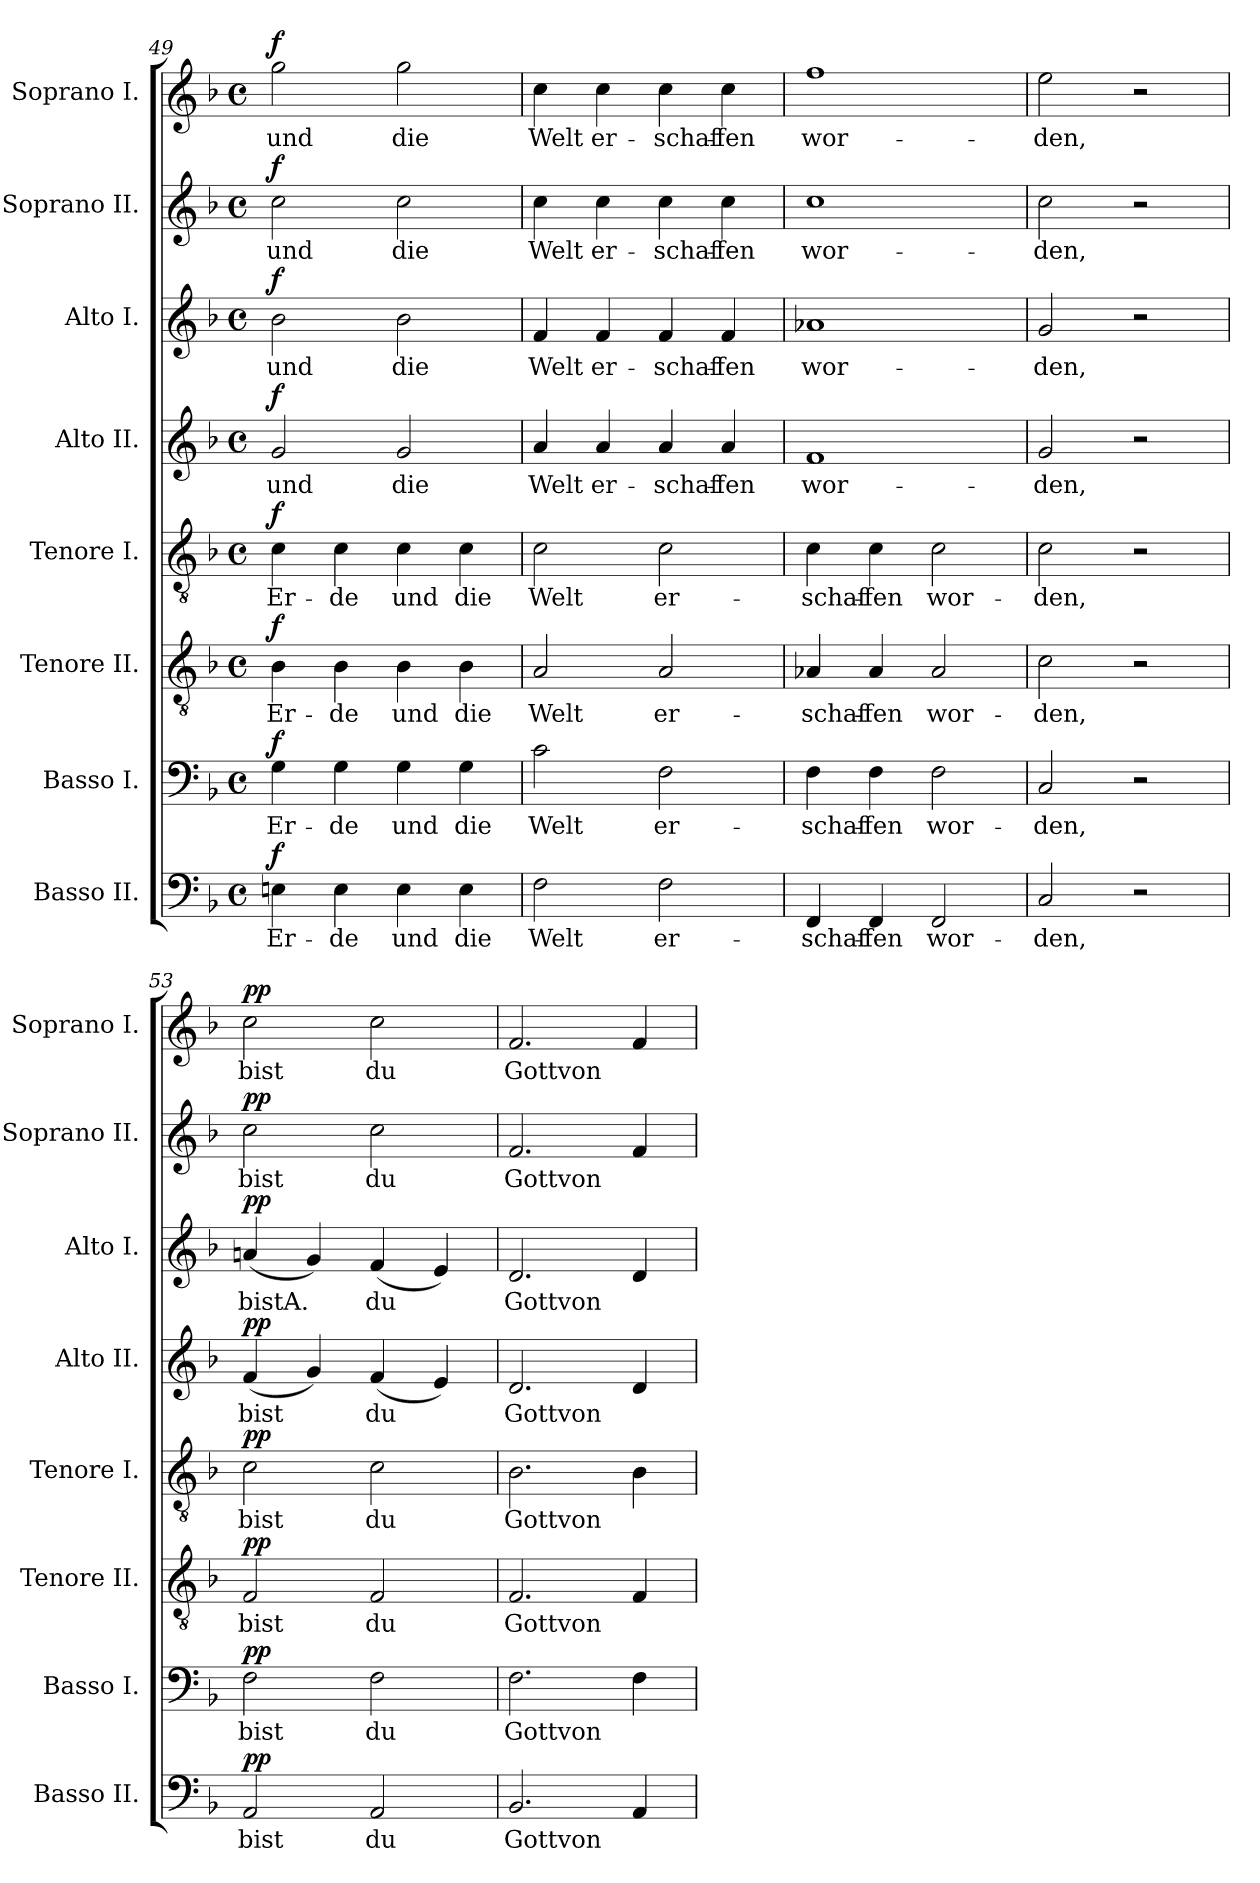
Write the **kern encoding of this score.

**kern	**text	**dynam	**kern	**text	**dynam	**kern	**text	**dynam	**kern	**text	**dynam	**kern	**text	**dynam	**kern	**text	**dynam	**kern	**text	**dynam	**kern	**text	**dynam
*part8	*part8	*part8	*part7	*part7	*part7	*part6	*part6	*part6	*part5	*part5	*part5	*part4	*part4	*part4	*part3	*part3	*part3	*part2	*part2	*part2	*part1	*part1	*part1
*staff8	*staff8	*staff8	*staff7	*staff7	*staff7	*staff6	*staff6	*staff6	*staff5	*staff5	*staff5	*staff4	*staff4	*staff4	*staff3	*staff3	*staff3	*staff2	*staff2	*staff2	*staff1	*staff1	*staff1
*I"Basso II.	*	*	*I"Basso I.	*	*	*I"Tenore II.	*	*	*I"Tenore I.	*	*	*I"Alto II.	*	*	*I"Alto I.	*	*	*I"Soprano II.	*	*	*I"Soprano I.	*	*
*I'Basso II.	*	*	*I'Basso I.	*	*	*I'Tenore II.	*	*	*I'Tenore I.	*	*	*I'Alto II.	*	*	*I'Alto I.	*	*	*I'Soprano II.	*	*	*I'Soprano I.	*	*
*clefF4	*	*	*clefF4	*	*	*clefGv2	*	*	*clefGv2	*	*	*clefG2	*	*	*clefG2	*	*	*clefG2	*	*	*clefG2	*	*
*k[b-]	*	*	*k[b-]	*	*	*k[b-]	*	*	*k[b-]	*	*	*k[b-]	*	*	*k[b-]	*	*	*k[b-]	*	*	*k[b-]	*	*
*F:	*	*	*F:	*	*	*F:	*	*	*F:	*	*	*F:	*	*	*F:	*	*	*F:	*	*	*F:	*	*
*M4/4	*	*	*M4/4	*	*	*M4/4	*	*	*M4/4	*	*	*M4/4	*	*	*M4/4	*	*	*M4/4	*	*	*M4/4	*	*
*met(c)	*	*	*met(c)	*	*	*met(c)	*	*	*met(c)	*	*	*met(c)	*	*	*met(c)	*	*	*met(c)	*	*	*met(c)	*	*
=49	=49	=49	=49	=49	=49	=49	=49	=49	=49	=49	=49	=49	=49	=49	=49	=49	=49	=49	=49	=49	=49	=49	=49
!	!LO:LY:b:cj	!LO:DY:a	!	!LO:LY:b:cj	!LO:DY:a	!	!LO:LY:b:cj	!LO:DY:a	!	!LO:LY:b:cj	!LO:DY:a	!	!LO:LY:b:cj	!LO:DY:a	!	!LO:LY:b:cj	!LO:DY:a	!	!LO:LY:b:cj	!LO:DY:a	!	!LO:LY:b:cj	!LO:DY:a
4En\	Er-	f	4G\	Er-	f	4B-\	Er-	f	4c\	Er-	f	2g/	und	f	2b-\	und	f	2cc\	und	f	2gg\	und	f
!	!LO:LY:b:cj	!	!	!LO:LY:b:cj	!	!	!LO:LY:b:cj	!	!	!LO:LY:b:cj	!	!	!	!	!	!	!	!	!	!	!	!	!
4E\	-de	.	4G\	-de	.	4B-\	-de	.	4c\	-de	.	.	.	.	.	.	.	.	.	.	.	.	.
!	!LO:LY:b:cj	!	!	!LO:LY:b:cj	!	!	!LO:LY:b:cj	!	!	!LO:LY:b:cj	!	!	!LO:LY:b:cj	!	!	!LO:LY:b:cj	!	!	!LO:LY:b:cj	!	!	!LO:LY:b:cj	!
4E\	und	.	4G\	und	.	4B-\	und	.	4c\	und	.	2g/	die	.	2b-\	die	.	2cc\	die	.	2gg\	die	.
!	!LO:LY:b:cj	!	!	!LO:LY:b:cj	!	!	!LO:LY:b:cj	!	!	!LO:LY:b:cj	!	!	!	!	!	!	!	!	!	!	!	!	!
4E\	die	.	4G\	die	.	4B-\	die	.	4c\	die	.	.	.	.	.	.	.	.	.	.	.	.	.
=50!	=50!	=50!	=50!	=50!	=50!	=50!	=50!	=50!	=50!	=50!	=50!	=50!	=50!	=50!	=50!	=50!	=50!	=50!	=50!	=50!	=50!	=50!	=50!
!	!LO:LY:b:cj	!	!	!LO:LY:b:cj	!	!	!LO:LY:b:cj	!	!	!LO:LY:b:cj	!	!	!LO:LY:b:cj	!	!	!LO:LY:b:cj	!	!	!LO:LY:b:cj	!	!	!LO:LY:b:cj	!
2F\	Welt	.	2c\	Welt	.	2A/	Welt	.	2c\	Welt	.	4a/	Welt	.	4f/	Welt	.	4cc\	Welt	.	4cc\	Welt	.
!	!	!	!	!	!	!	!	!	!	!	!	!	!LO:LY:b:cj	!	!	!LO:LY:b:cj	!	!	!LO:LY:b:cj	!	!	!LO:LY:b:cj	!
.	.	.	.	.	.	.	.	.	.	.	.	4a/	er-	.	4f/	er-	.	4cc\	er-	.	4cc\	er-	.
!	!LO:LY:b:cj	!	!	!LO:LY:b:cj	!	!	!LO:LY:b:cj	!	!	!LO:LY:b:cj	!	!	!LO:LY:b:cj	!	!	!LO:LY:b:cj	!	!	!LO:LY:b:cj	!	!	!LO:LY:b:cj	!
2F\	er-	.	2F\	er-	.	2A/	er-	.	2c\	er-	.	4a/	-schaf-	.	4f/	-schaf-	.	4cc\	-schaf-	.	4cc\	-schaf-	.
!	!	!	!	!	!	!	!	!	!	!	!	!	!LO:LY:b:cj	!	!	!LO:LY:b:cj	!	!	!LO:LY:b:cj	!	!	!LO:LY:b:cj	!
.	.	.	.	.	.	.	.	.	.	.	.	4a/	-fen	.	4f/	-fen	.	4cc\	-fen	.	4cc\	-fen	.
=51!	=51!	=51!	=51!	=51!	=51!	=51!	=51!	=51!	=51!	=51!	=51!	=51!	=51!	=51!	=51!	=51!	=51!	=51!	=51!	=51!	=51!	=51!	=51!
!	!LO:LY:b:cj	!	!	!LO:LY:b:cj	!	!	!LO:LY:b:cj	!	!	!LO:LY:b:cj	!	!	!LO:LY:b:cj	!	!	!LO:LY:b:cj	!	!	!LO:LY:b:cj	!	!	!LO:LY:b:cj	!
4FF/	-schaf-	.	4F\	-schaf-	.	4A-X/	-schaf-	.	4c\	-schaf-	.	1f	wor-	.	1a-X	wor-	.	1cc	wor-	.	1ff	wor-	.
!	!LO:LY:b:cj	!	!	!LO:LY:b:cj	!	!	!LO:LY:b:cj	!	!	!LO:LY:b:cj	!	!	!	!	!	!	!	!	!	!	!	!	!
4FF/	-fen	.	4F\	-fen	.	4A-/	-fen	.	4c\	-fen	.	.	.	.	.	.	.	.	.	.	.	.	.
!	!LO:LY:b:cj	!	!	!LO:LY:b:cj	!	!	!LO:LY:b:cj	!	!	!LO:LY:b:cj	!	!	!	!	!	!	!	!	!	!	!	!	!
2FF/	wor-	.	2F\	wor-	.	2A-/	wor-	.	2c\	wor-	.	.	.	.	.	.	.	.	.	.	.	.	.
=52!	=52!	=52!	=52!	=52!	=52!	=52!	=52!	=52!	=52!	=52!	=52!	=52!	=52!	=52!	=52!	=52!	=52!	=52!	=52!	=52!	=52!	=52!	=52!
!	!LO:LY:b:cj	!	!	!LO:LY:b:cj	!	!	!LO:LY:b:cj	!	!	!LO:LY:b:cj	!	!	!LO:LY:b:cj	!	!	!LO:LY:b:cj	!	!	!LO:LY:b:cj	!	!	!LO:LY:b:cj	!
2C/	-den,	.	2C/	-den,	.	2c\	-den,	.	2c\	-den,	.	2g/	-den,	.	2g/	-den,	.	2cc\	-den,	.	2ee\	-den,	.
2r	.	.	2r	.	.	2r	.	.	2r	.	.	2r	.	.	2r	.	.	2r	.	.	2r	.	.
!!LO:PB:g=z
=53!	=53!	=53!	=53!	=53!	=53!	=53!	=53!	=53!	=53!	=53!	=53!	=53!	=53!	=53!	=53!	=53!	=53!	=53!	=53!	=53!	=53!	=53!	=53!
!	!LO:LY:b:cj	!LO:DY:a	!	!LO:LY:b:cj	!LO:DY:a	!	!LO:LY:b:cj	!LO:DY:a	!	!LO:LY:b:cj	!LO:DY:a	!	!LO:LY:b:cj	!LO:DY:a	!	!LO:LY:b:cj	!LO:DY:a	!	!LO:LY:b:cj	!LO:DY:a	!	!LO:LY:b:cj	!LO:DY:a
2AA/	bist	pp	2F\	bist	pp	2F/	bist	pp	2c\	bist	pp	(<4f/	bist	pp	(<4an/	bistA.	pp	2cc\	bist	pp	2cc\	bist	pp
!	!	!	!	!	!	!	!	!	!	!	!	!	!LO:LY:b:cj	!	!	!LO:LY:b:cj	!	!	!	!	!	!	!
.	.	.	.	.	.	.	.	.	.	.	.	4g/)	.	.	4g/)	.	.	.	.	.	.	.	.
!	!LO:LY:b:cj	!	!	!LO:LY:b:cj	!	!	!LO:LY:b:cj	!	!	!LO:LY:b:cj	!	!	!LO:LY:b:cj	!	!	!LO:LY:b:cj	!	!	!LO:LY:b:cj	!	!	!LO:LY:b:cj	!
2AA/	du	.	2F\	du	.	2F/	du	.	2c\	du	.	(<4f/	du	.	(<4f/	du	.	2cc\	du	.	2cc\	du	.
!	!	!	!	!	!	!	!	!	!	!	!	!	!LO:LY:b:cj	!	!	!LO:LY:b:cj	!	!	!	!	!	!	!
.	.	.	.	.	.	.	.	.	.	.	.	4e/)	.	.	4e/)	.	.	.	.	.	.	.	.
=54!	=54!	=54!	=54!	=54!	=54!	=54!	=54!	=54!	=54!	=54!	=54!	=54!	=54!	=54!	=54!	=54!	=54!	=54!	=54!	=54!	=54!	=54!	=54!
!	!LO:LY:b:cj	!	!	!LO:LY:b:cj	!	!	!LO:LY:b:cj	!	!	!LO:LY:b:cj	!	!	!LO:LY:b:cj	!	!	!LO:LY:b:cj	!	!	!LO:LY:b:cj	!	!	!LO:LY:b:cj	!
2.BB-/	Gottvon	.	2.F\	Gottvon	.	2.F/	Gottvon	.	2.B-\	Gottvon	.	2.d/	Gottvon	.	2.d/	Gottvon	.	2.f/	Gottvon	.	2.f/	Gottvon	.
!	!LO:LY:b:cj	!	!	!LO:LY:b:cj	!	!	!LO:LY:b:cj	!	!	!LO:LY:b:cj	!	!	!LO:LY:b:cj	!	!	!LO:LY:b:cj	!	!	!LO:LY:b:cj	!	!	!LO:LY:b:cj	!
4AA/	.	.	4F\	.	.	4F/	.	.	4B-\	.	.	4d/	.	.	4d/	.	.	4f/	.	.	4f/	.	.
=!	=!	=!	=!	=!	=!	=!	=!	=!	=!	=!	=!	=!	=!	=!	=!	=!	=!	=!	=!	=!	=!	=!	=!
*-	*-	*-	*-	*-	*-	*-	*-	*-	*-	*-	*-	*-	*-	*-	*-	*-	*-	*-	*-	*-	*-	*-	*-
